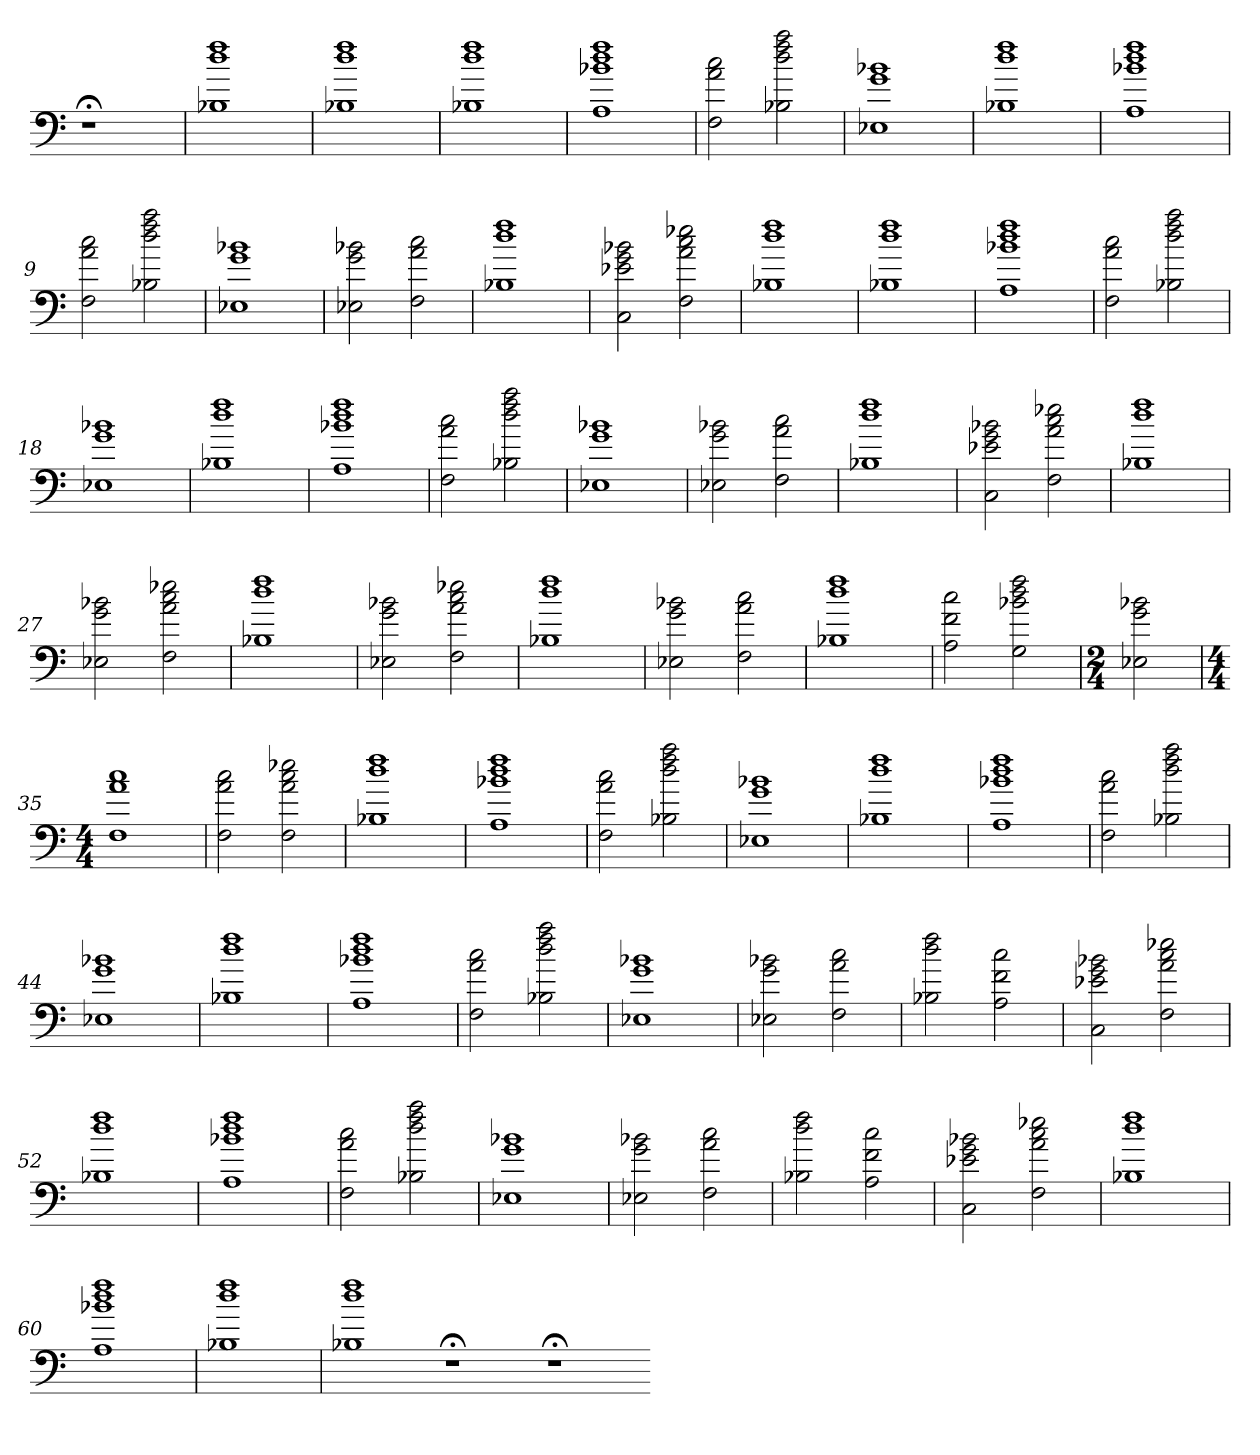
**kern
*part1
*staff1
=
1r;<
=1
1B-X 1dd 1ff
=2
1B-X 1dd 1ff
=3
1B-X 1dd 1ff
=4
1A 1b-X 1dd 1ff
=5
2F 2a 2cc
2B-X 2dd 2ff 2aa
=6
1E-X 1g 1b-X
=7
1B-X 1dd 1ff
=8
1A 1b-X 1dd 1ff
=9
2F 2a 2cc
2B-X 2dd 2ff 2aa
=10
1E-X 1g 1b-X
=11
2E-X 2g 2b-X
2F 2a 2cc
=12
1B-X 1dd 1ff
=13
2C 2e-X 2g 2b-X
2F 2a 2cc 2ee-X
=14
1B-X 1dd 1ff
=15
1B-X 1dd 1ff
=16
1A 1b-X 1dd 1ff
=17
2F 2a 2cc
2B-X 2dd 2ff 2aa
=18
1E-X 1g 1b-X
=19
1B-X 1dd 1ff
=20
1A 1b-X 1dd 1ff
=21
2F 2a 2cc
2B-X 2dd 2ff 2aa
=22
1E-X 1g 1b-X
=23
2E-X 2g 2b-X
2F 2a 2cc
=24
1B-X 1dd 1ff
=25
2C 2e-X 2g 2b-X
2F 2a 2cc 2ee-X
=26
1B-X 1dd 1ff
=27
2E-X 2g 2b-X
2F 2a 2cc 2ee-X
=28
1B-X 1dd 1ff
=29
2E-X 2g 2b-X
2F 2a 2cc 2ee-X
=30
1B-X 1dd 1ff
=31
2E-X 2g 2b-X
2F 2a 2cc
=32
1B-X 1dd 1ff
=33
2A 2f 2cc
2G 2b-X 2dd 2ff
=34
*M2/4
2E-X 2g 2b-X
=35
*M4/4
1F 1a 1cc
=36
2F 2a 2cc
2F 2a 2cc 2ee-X
=37
1B-X 1dd 1ff
=38
1A 1b-X 1dd 1ff
=39
2F 2a 2cc
2B-X 2dd 2ff 2aa
=40
1E-X 1g 1b-X
=41
1B-X 1dd 1ff
=42
1A 1b-X 1dd 1ff
=43
2F 2a 2cc
2B-X 2dd 2ff 2aa
=44
1E-X 1g 1b-X
=45
1B-X 1dd 1ff
=46
1A 1b-X 1dd 1ff
=47
2F 2a 2cc
2B-X 2dd 2ff 2aa
=48
1E-X 1g 1b-X
=49
2E-X 2g 2b-X
2F 2a 2cc
=50
2B-X 2dd 2ff
2A 2f 2cc
=51
2C 2e-X 2g 2b-X
2F 2a 2cc 2ee-X
=52
1B-X 1dd 1ff
=53
1A 1b-X 1dd 1ff
=54
2F 2a 2cc
2B-X 2dd 2ff 2aa
=55
1E-X 1g 1b-X
=56
2E-X 2g 2b-X
2F 2a 2cc
=57
2B-X 2dd 2ff
2A 2f 2cc
=58
2C 2e-X 2g 2b-X
2F 2a 2cc 2ee-X
=59
1B-X 1dd 1ff
=60
1A 1b-X 1dd 1ff
=61
1B-X 1dd 1ff
=62
1B-X 1dd 1ff
1r;<
1r;<
=-
*-
